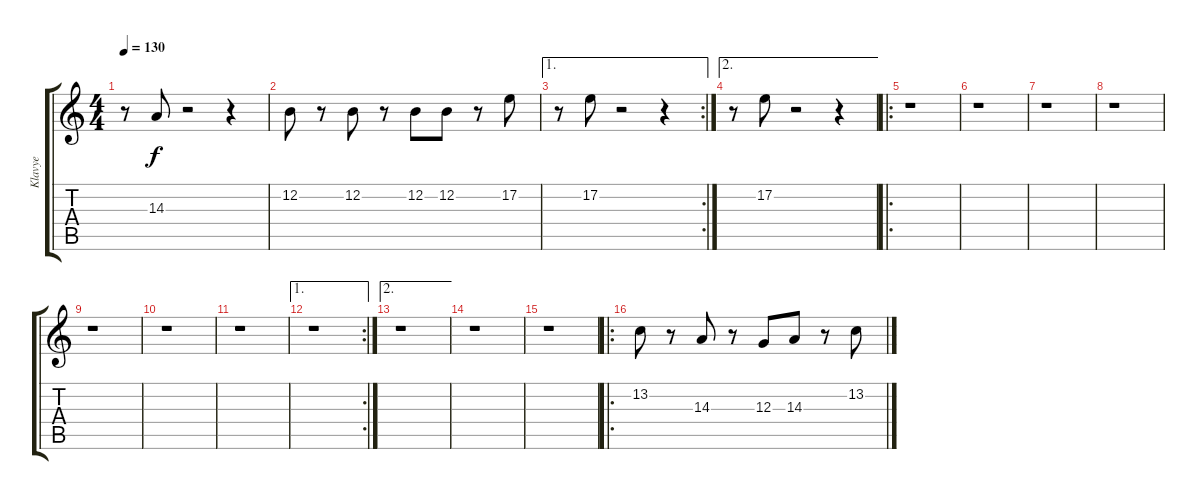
\track ("Klavye" "Klavye") {instrument tremolostrings}
\staff {score tabs}
\tuning (E4 B3 G3 D3 A2 E2) {hide}
\ts (4 4)
\tempo 130
\clef g2
\ks c
r.8{dy f} 14.3.8 r.2 r.4 |
12.2.8 r.8 12.2.8 r.8 12.2.8 12.2.8 r.8 17.2.8 |
\ae 1
\rc 2
r.8 17.2.8 r.2 r.4 |
\ae 2
r.8 17.2.8 r.2 r.4 |
\ro
r.1 |
r.1 |
r.1 |
r.1 |
r.1 |
r.1 |
r.1 |
\ae 1
\rc 2
r.1 |
\ae 2
r.1 |
r.1 |
r.1 |
\ro
13.2.8 r.8 14.3.8 r.8 12.3.8 14.3.8 r.8 13.2.8
